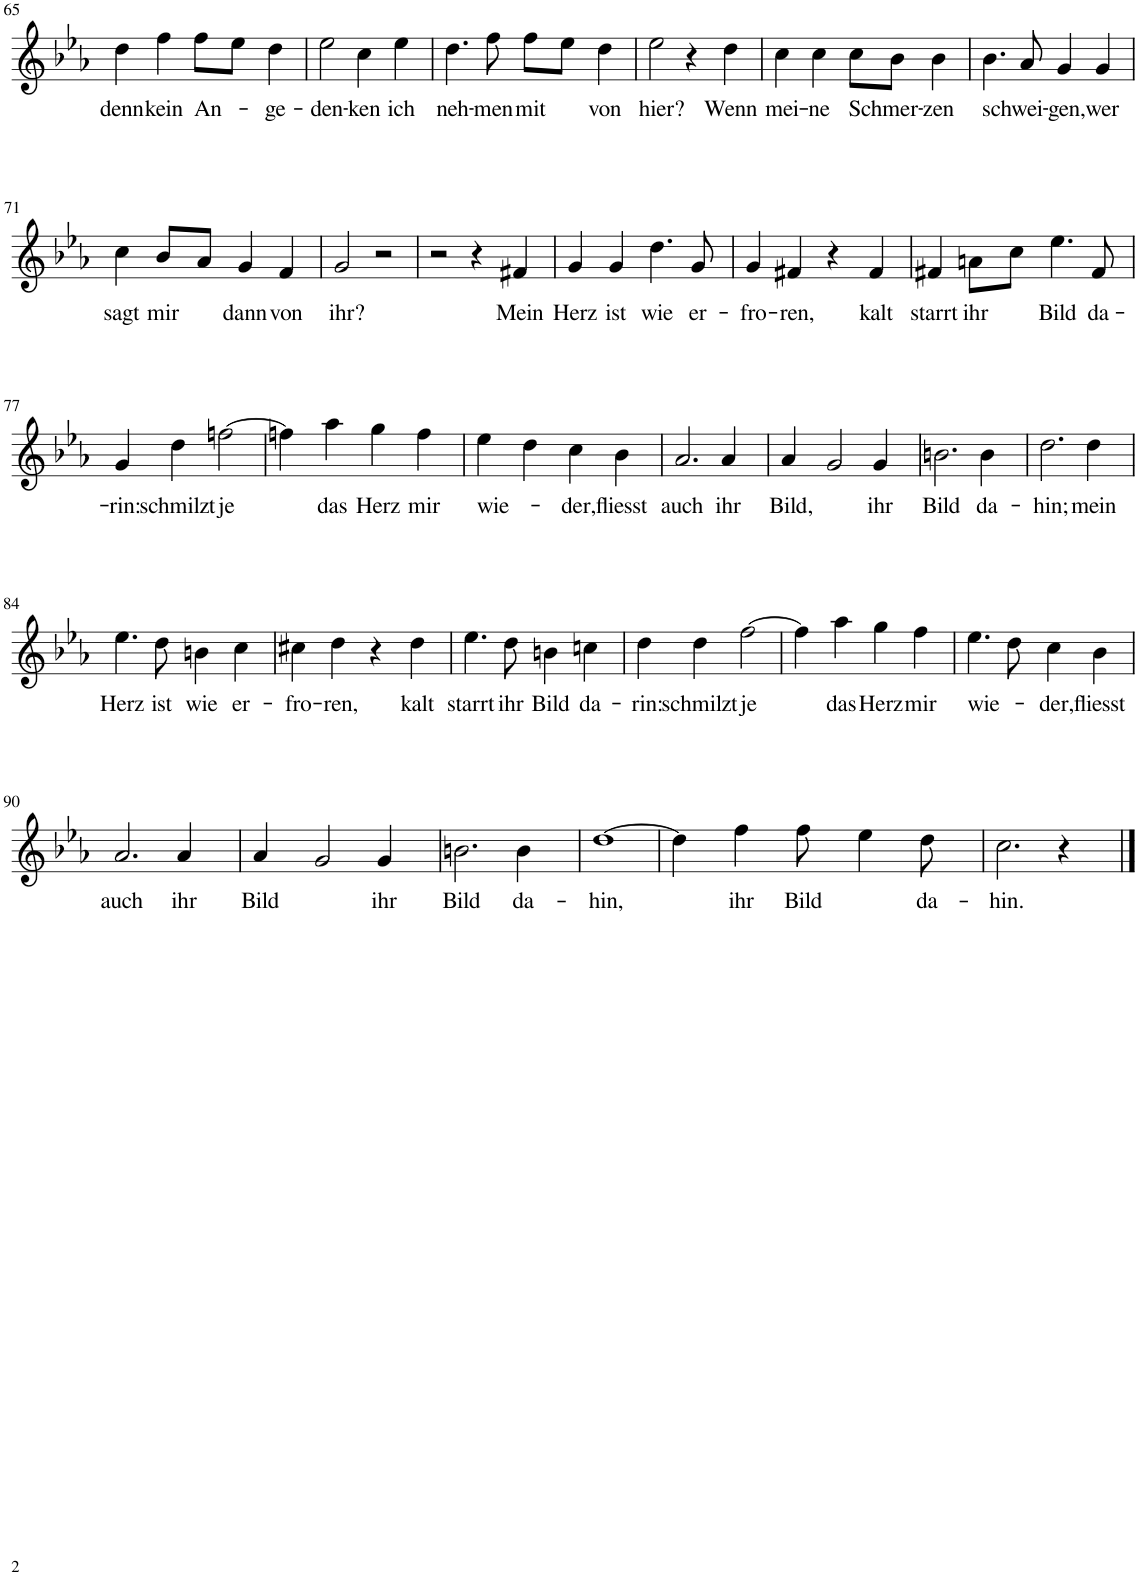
**kern	**text
*part1	*part1
*staff1	*staff1
*I"Piano	*
*I'Pno	*
!!LO:PB:g=z
*clefG2	*
*k[b-e-a-]	*
*M4/4	*
=65	=65
!	!LO:LY:b
4dd\	denn
!	!LO:LY:b
4ff\	kein
!	!LO:LY:b
8ff\L	An-
8ee-\J	.
!	!LO:LY:b
4dd\	-ge-
=66	=66
!	!LO:LY:b
2ee-\	-den-
!	!LO:LY:b
4cc\	-ken
!	!LO:LY:b
4ee-\	ich
=67	=67
!	!LO:LY:b
4.dd\	neh-
!	!LO:LY:b
8ff\	-men
!	!LO:LY:b
8ff\L	mit
8ee-\J	.
!	!LO:LY:b
4dd\	von
=68	=68
!	!LO:LY:b
2ee-\	hier?
4r	.
!	!LO:LY:b
4dd\	Wenn
=69	=69
!	!LO:LY:b
4cc\	mei-
!	!LO:LY:b
4cc\	-ne
!	!LO:LY:b
8cc\L	Schmer-
8b-\J	.
!	!LO:LY:b
4b-\	-zen
=70	=70
!	!LO:LY:b
4.b-\	schwei-
8a-/	.
!	!LO:LY:b
4g/	-gen,
!	!LO:LY:b
4g/	wer
!!LO:LB:g=z
=71	=71
!	!LO:LY:b
4cc\	sagt
!	!LO:LY:b
8b-/L	mir
8a-/J	.
!	!LO:LY:b
4g/	dann
!	!LO:LY:b
4f/	von
=72	=72
!	!LO:LY:b
2g/	ihr?
2r	.
=73	=73
2r	.
4r	.
!	!LO:LY:b
4f#X/	Mein
=74	=74
!	!LO:LY:b
4g/	Herz
!	!LO:LY:b
4g/	ist
!	!LO:LY:b
4.dd\	wie
!	!LO:LY:b
8g/	er-
=75	=75
!	!LO:LY:b
4g/	-fro-
!	!LO:LY:b
4f#X/	-ren,
4r	.
!	!LO:LY:b
4f#/	kalt
=76	=76
!	!LO:LY:b
4f#X/	starrt
!	!LO:LY:b
8an\L	ihr
8cc\J	.
!	!LO:LY:b
4.ee-\	Bild
!	!LO:LY:b
8f#/	da-
!!LO:LB:g=z
=77	=77
!	!LO:LY:b
4g/	-rin:
!	!LO:LY:b
4dd\	schmilzt
!	!LO:LY:b
[2ffn\	je
=78	=78
4ffn\]	.
!	!LO:LY:b
4aa-\	das
!	!LO:LY:b
4gg\	Herz
!	!LO:LY:b
4ff\	mir
=79	=79
!	!LO:LY:b
4ee-\	wie-
4dd\	.
!	!LO:LY:b
4cc\	-der,
!	!LO:LY:b
4b-\	fliesst
=80	=80
!	!LO:LY:b
2.a-/	auch
!	!LO:LY:b
4a-/	ihr
=81	=81
!	!LO:LY:b
4a-/	Bild,
2g/	.
!	!LO:LY:b
4g/	ihr
=82	=82
!	!LO:LY:b
2.bn\	Bild
!	!LO:LY:b
4b\	da-
=83	=83
!	!LO:LY:b
2.dd\	-hin;
!	!LO:LY:b
4dd\	mein
!!LO:LB:g=z
=84	=84
!	!LO:LY:b
4.ee-\	Herz
!	!LO:LY:b
8dd\	ist
!	!LO:LY:b
4bn\	wie
!	!LO:LY:b
4cc\	er-
=85	=85
!	!LO:LY:b
4cc#X\	-fro-
!	!LO:LY:b
4dd\	-ren,
4r	.
!	!LO:LY:b
4dd\	kalt
=86	=86
!	!LO:LY:b
4.ee-\	starrt
!	!LO:LY:b
8dd\	ihr
!	!LO:LY:b
4bn\	Bild
!	!LO:LY:b
4ccn\	da-
=87	=87
!	!LO:LY:b
4dd\	-rin:
!	!LO:LY:b
4dd\	schmilzt
!	!LO:LY:b
[2ff\	je
=88	=88
4ff\]	.
!	!LO:LY:b
4aa-\	das
!	!LO:LY:b
4gg\	Herz
!	!LO:LY:b
4ff\	mir
=89	=89
!	!LO:LY:b
4.ee-\	wie-
8dd\	.
!	!LO:LY:b
4cc\	-der,
!	!LO:LY:b
4b-\	fliesst
!!LO:LB:g=z
=90	=90
!	!LO:LY:b
2.a-/	auch
!	!LO:LY:b
4a-/	ihr
=91	=91
!	!LO:LY:b
4a-/	Bild
2g/	.
!	!LO:LY:b
4g/	ihr
=92	=92
!	!LO:LY:b
2.bn\	Bild
!	!LO:LY:b
4b\	da-
=93	=93
!	!LO:LY:b
[1dd	-hin,
=94	=94
4dd\]	.
!	!LO:LY:b
4ff\	ihr
!	!LO:LY:b
8ff\	Bild
4ee-\	.
!	!LO:LY:b
8dd\	da-
=95	=95
!	!LO:LY:b
2.cc\	-hin.
4r	.
==	==
*-	*-
